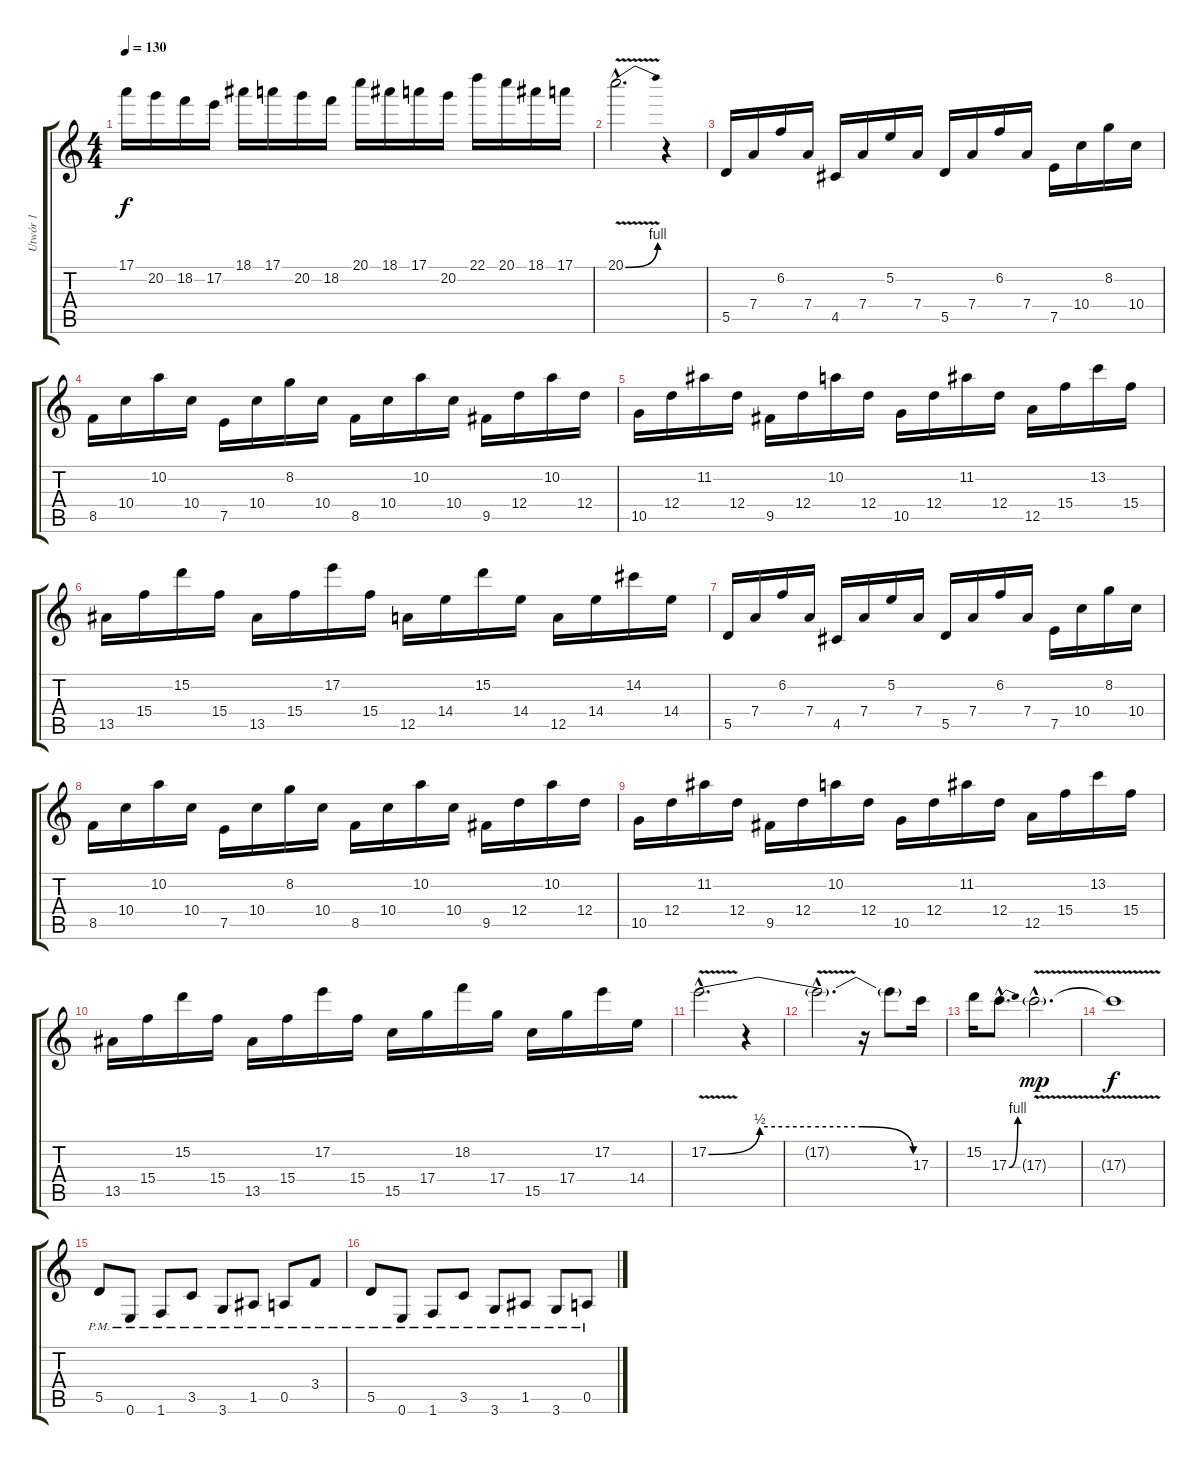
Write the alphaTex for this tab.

\track ("Utwór 1" "Utwór 1") {instrument overdrivenguitar}
\staff {score tabs}
\tuning (E4 B3 G3 D3 A2 E2) {hide}
\ts (4 4)
\tempo 130
\clef g2
\ks c
17.1.16{dy f} 20.2.16 18.2.16 17.2.16 18.1.16 17.1.16 20.2.16 18.2.16 20.1.16 18.1.16 17.1.16 20.2.16 22.1.16 20.1.16 18.1.16 17.1.16 |
20.1{be (bend 0 0 60 4) v hac}.2{d} r.4 |
5.5.16 7.4.16 6.2.16 7.4.16 4.5.16 7.4.16 5.2.16 7.4.16 5.5.16 7.4.16 6.2.16 7.4.16 7.5.16 10.4.16 8.2.16 10.4.16 |
8.5.16 10.4.16 10.2.16 10.4.16 7.5.16 10.4.16 8.2.16 10.4.16 8.5.16 10.4.16 10.2.16 10.4.16 9.5.16 12.4.16 10.2.16 12.4.16 |
10.5.16 12.4.16 11.2.16 12.4.16 9.5.16 12.4.16 10.2.16 12.4.16 10.5.16 12.4.16 11.2.16 12.4.16 12.5.16 15.4.16 13.2.16 15.4.16 |
13.5.16 15.4.16 15.2.16 15.4.16 13.5.16 15.4.16 17.2.16 15.4.16 12.5.16 14.4.16 15.2.16 14.4.16 12.5.16 14.4.16 14.2.16 14.4.16 |
5.5.16 7.4.16 6.2.16 7.4.16 4.5.16 7.4.16 5.2.16 7.4.16 5.5.16 7.4.16 6.2.16 7.4.16 7.5.16 10.4.16 8.2.16 10.4.16 |
8.5.16 10.4.16 10.2.16 10.4.16 7.5.16 10.4.16 8.2.16 10.4.16 8.5.16 10.4.16 10.2.16 10.4.16 9.5.16 12.4.16 10.2.16 12.4.16 |
10.5.16 12.4.16 11.2.16 12.4.16 9.5.16 12.4.16 10.2.16 12.4.16 10.5.16 12.4.16 11.2.16 12.4.16 12.5.16 15.4.16 13.2.16 15.4.16 |
13.5.16 15.4.16 15.2.16 15.4.16 13.5.16 15.4.16 17.2.16 15.4.16 15.5.16 17.4.16 18.2.16 17.4.16 15.5.16 17.4.16 17.2.16 14.4.16 |
17.2{be (custom 0 0 15 2 30 2 45 2 60 0) v hac}.2{d} r.4 |
17.2{hac t}.2{d} r.16 17.2{t}.8 17.3.16 |
15.2.16 17.3{be (bend 0 0 60 4) hac}.8{d} 17.3{v g hac}.2{d dy mp} |
17.3{t}.1{dy f} |
5.5{pm}.8 0.6{pm}.8 1.6{pm}.8 3.5{pm}.8 3.6{pm}.8 1.5{pm}.8 0.5{pm}.8 3.4{pm}.8 |
5.5{pm}.8 0.6{pm}.8 1.6{pm}.8 3.5{pm}.8 3.6{pm}.8 1.5{pm}.8 3.6{pm}.8 0.5{pm}.8
